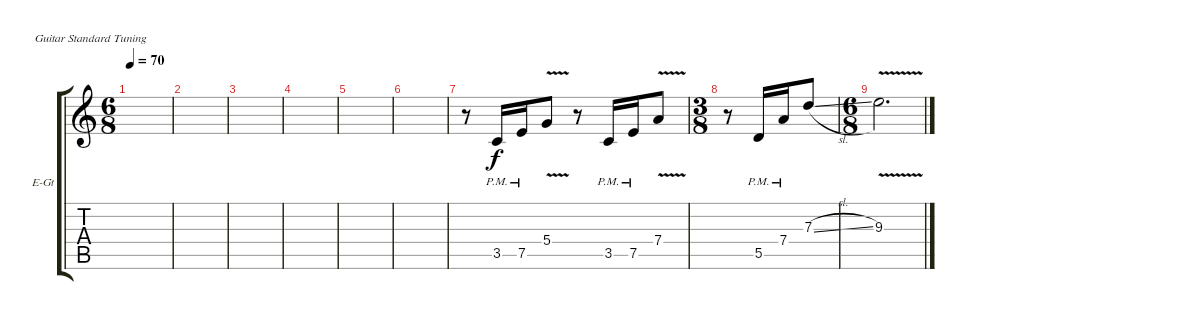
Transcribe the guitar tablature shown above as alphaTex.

\defaultSystemsLayout 4
\bracketExtendMode groupsimilarinstruments
\firstSystemTrackNameOrientation horizontal
\otherSystemsTrackNameOrientation horizontal
\track ("Electric Guitar" "E-Gt") {instrument distortionguitar}
\staff {score tabs}
\tuning (E4 B3 G3 D3 A2 E2)
\ts (6 8)
\tempo 70
\clef g2
\scale
0.333333
\ks c
|
\scale
0.333333 |
\scale
0.333333 |
|
|
|
r.8 3.5{pm}.16 7.5{pm}.16 5.4{v}.8 r.8 3.5{pm}.16 7.5{pm}.16 7.4{v}.8 |
\ts (3 8)
r.8 5.5{pm}.16 7.4{pm}.16 7.3{sl}.8 |
\ts (6 8)
9.3{v}.2{d}
